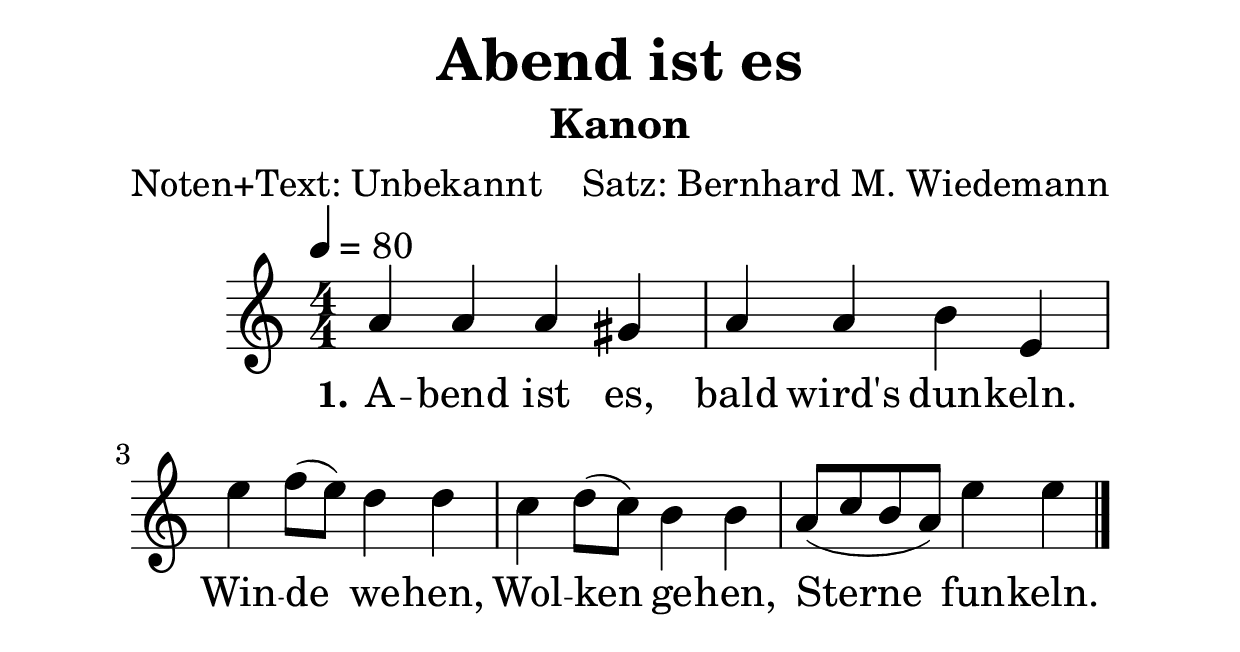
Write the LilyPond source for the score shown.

\version "2.24.1"
% automatically converted by musicxml2ly from Abend_ist_es-Voice_2.mxl
\pointAndClickOff

#(set-global-staff-size 32.1)
\paper {

    paper-width = 21.00\cm
    paper-height = 29.7\cm
    top-margin = 0.92\cm
    bottom-margin = 1.59\cm
    left-margin = 2.22\cm
    right-margin = 2.22\cm
    indent = 1.6146153846153846\cm
    }

\header {
    title =  "Abend ist es"
    composer =  "Satz: Bernhard M. Wiedemann"
    poet =  "Noten+Text: Unbekannt"
    encodingsoftware =  "MuseScore 4.0.2"
    encodingdate =  "2024-07-01"
    subtitle =  Kanon
    }

\layout {
    \context { \Score
        skipBars = ##t
        }
    }
PartPOneVoiceOne =  \relative g' {
    \clef "treble" \numericTimeSignature\time 4/4 \key c \major | % 1
    \tempo 4=80 a4 a4 a4 gis4 | % 2
    a4 a4 b4 e,4 | % 3
    e'4 f8 (e8) d4 d4 | % 4
    c4 d8 (c8) b4 b4 | % 5
    a8 ( c8 b8 a8 ) e'4 e4
    \bar "|."
    }

PartPOneVoiceOneLyricsOne =  \lyricmode {
        A -- bend ist es, 
        bald "wird's" dun -- "keln."
        Win -- de we -- "hen,"
        Wol -- ken ge -- "hen,"
        Sterne fun -- "keln."
    }


% The score definition
\score {
    <<
        
        \new Staff
        <<
            %\set Staff.instrumentName = "Voice"
            
            \context Staff << 
                \mergeDifferentlyDottedOn\mergeDifferentlyHeadedOn
                \context Voice = "PartPOneVoiceOne" {  \PartPOneVoiceOne }
                \new Lyrics \lyricsto "PartPOneVoiceOne" { \set stanza = "1." \PartPOneVoiceOneLyricsOne }
                >>
            >>
        
        >>
    \layout {}
    % To create MIDI output, uncomment the following line:
    %  \midi {\tempo 4 = 80 }
    }

